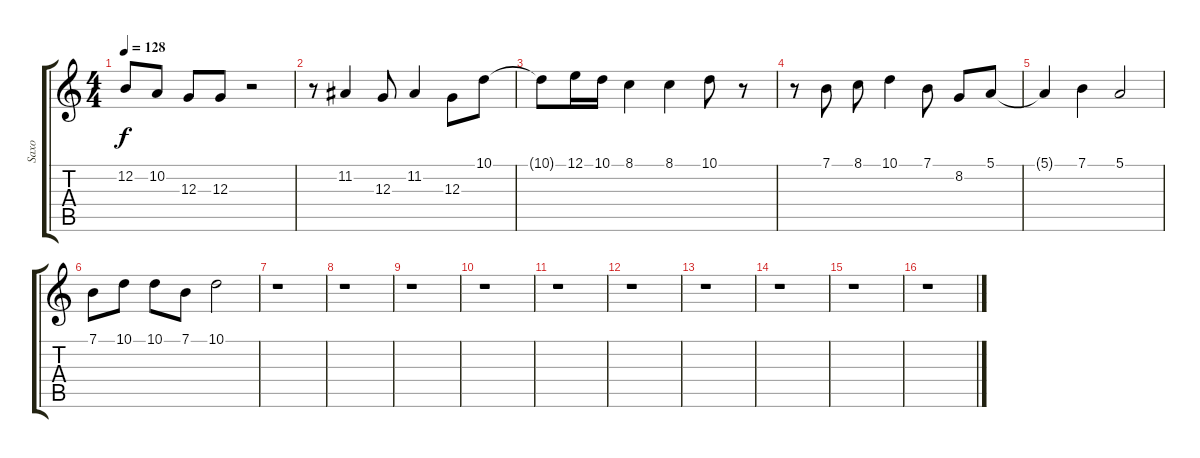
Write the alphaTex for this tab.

\track ("Saxo" "Saxo") {instrument altosax}
\staff {score tabs}
\tuning (E4 B3 G3 D3 A2 E2) {hide}
\ts (4 4)
\tempo 128
\clef g2
\ks c
12.2{t}.8{dy f} 10.2.8 12.3.8 12.3.8 r.2 |
r.8 11.2.4 12.3.8 11.2.4 12.3.8 10.1.8 |
10.1{t}.8 12.1.16 10.1.16 8.1.4 8.1.4 10.1.8 r.8 |
r.8 7.1.8 8.1.8 10.1.4 7.1.8 8.2.8 5.1.8 |
5.1{t}.4 7.1.4 5.1.2 |
7.1.8 10.1.8 10.1.8 7.1.8 10.1.2 |
r.1 |
r.1 |
r.1 |
r.1 |
r.1 |
r.1 |
r.1 |
r.1 |
r.1 |
r.1
